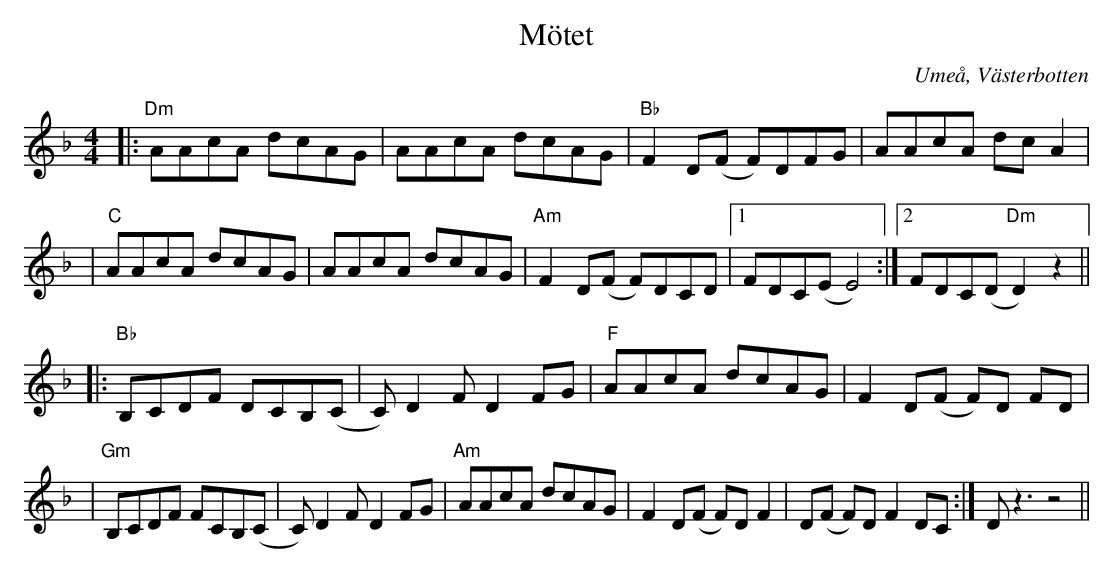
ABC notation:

X:1
T:Mötet
O:Umeå, Västerbotten
M:4/4
L:1/8
K:Dm
|: "Dm" AAcA dcAG | AAcA dcAG | "Bb" F2D(F F)DFG | AAcA dcA2 |
|"C" AAcA dcAG | AAcA dcAG |"Am" F2D(F F)DCD |1 FDC(E E4) :|2 FDC(D "Dm"D2)z2 ||
|:"Bb"B,CDF DCB,(C | C)D2F D2FG |"F" AAcA dcAG | F2 D(F F)D FD |
|"Gm" B,CDF FCB,(C | C)D2F D2FG |"Am" AAcA dcAG | F2D(F F)DF2 |D(F F)D F2 DC:|Dz3 z4 ||
